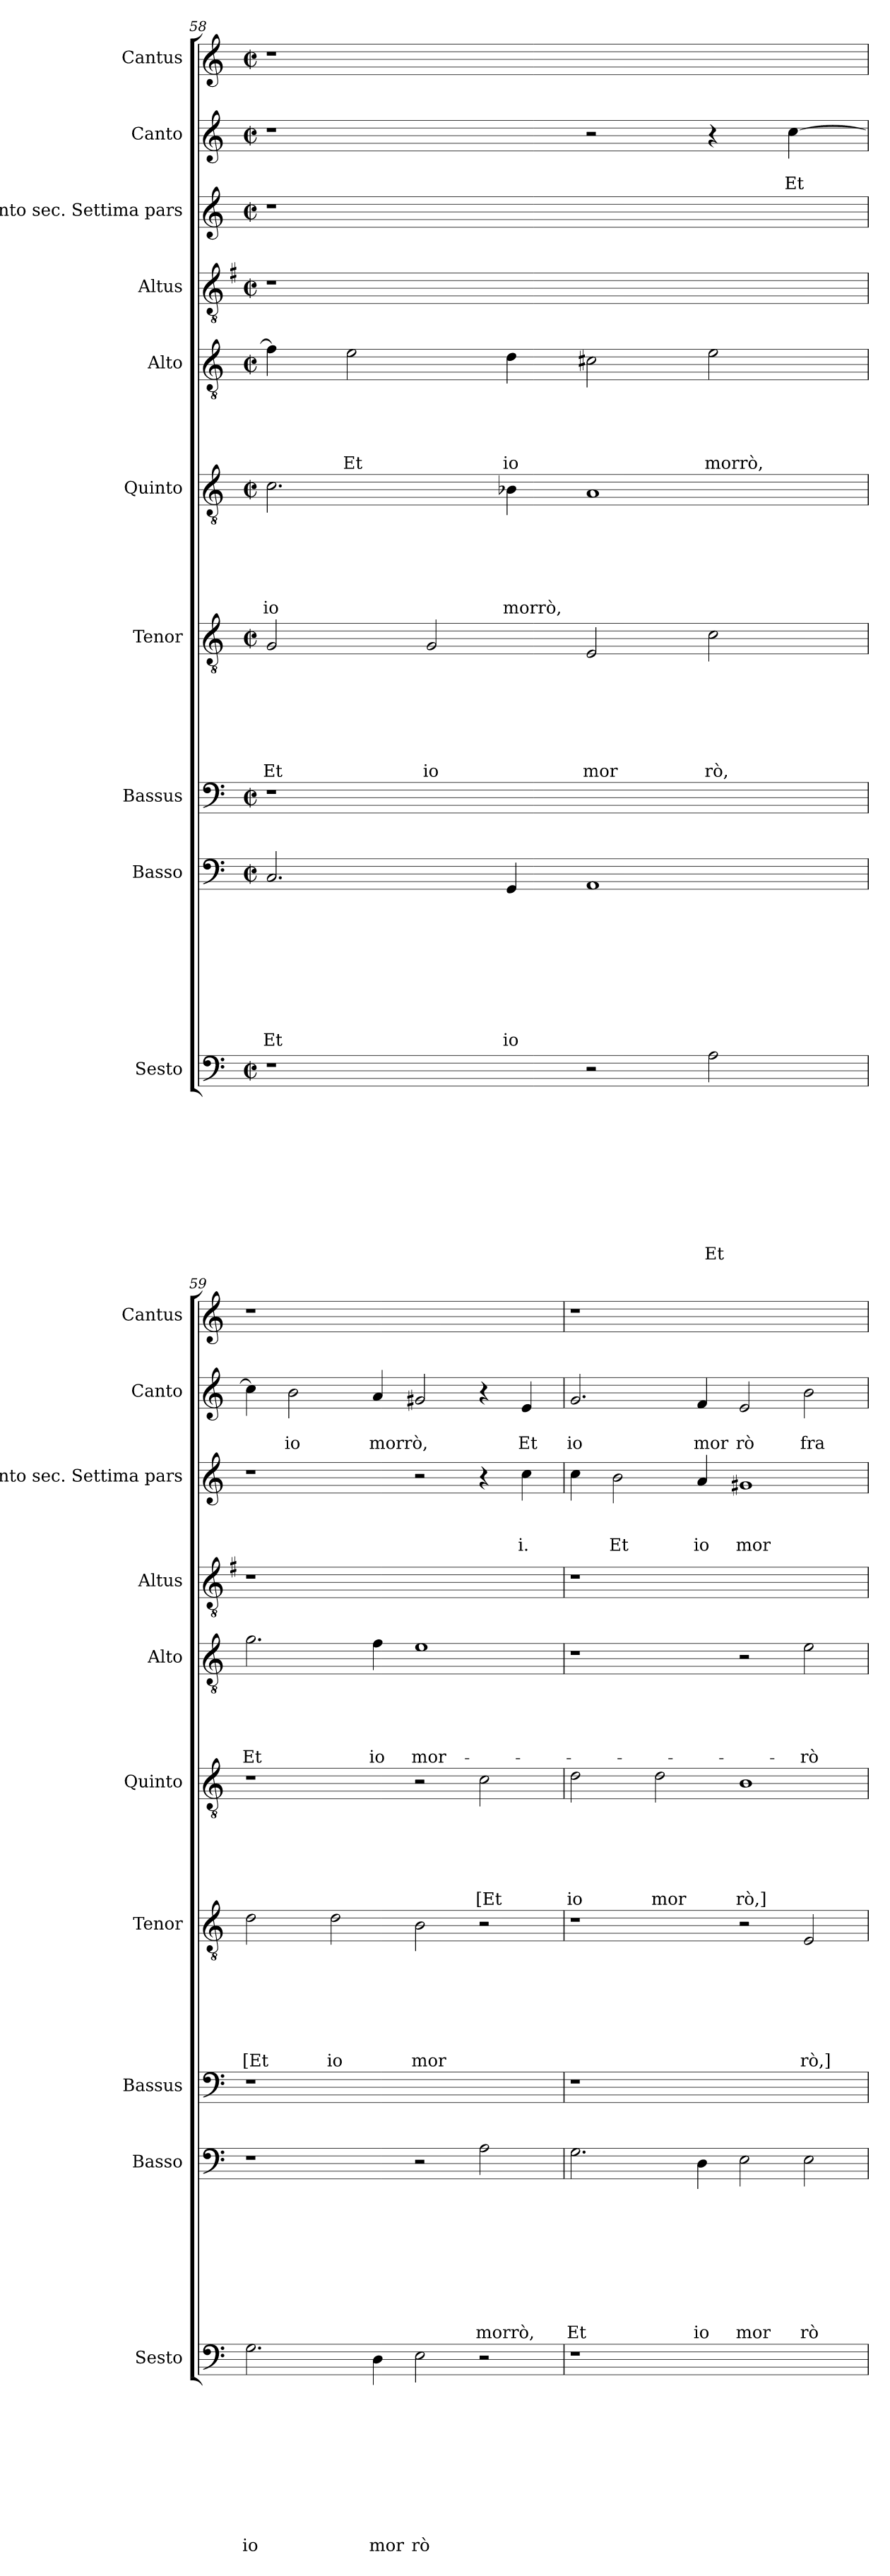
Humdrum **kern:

**kern	**text	**text	**text	**text	**text	**text	**text	**text	**text	**text	**kern	**text	**text	**text	**text	**text	**text	**text	**text	**text	**kern	**kern	**text	**text	**text	**text	**text	**text	**text	**kern	**text	**text	**text	**text	**text	**text	**kern	**text	**text	**text	**text	**text	**kern	**kern	**text	**text	**text	**kern	**text	**text	**kern
*part10	*part10	*part10	*part10	*part10	*part10	*part10	*part10	*part10	*part10	*part10	*part9	*part9	*part9	*part9	*part9	*part9	*part9	*part9	*part9	*part9	*part8	*part7	*part7	*part7	*part7	*part7	*part7	*part7	*part7	*part6	*part6	*part6	*part6	*part6	*part6	*part6	*part5	*part5	*part5	*part5	*part5	*part5	*part4	*part3	*part3	*part3	*part3	*part2	*part2	*part2	*part1
*staff10	*staff10	*staff10	*staff10	*staff10	*staff10	*staff10	*staff10	*staff10	*staff10	*staff10	*staff9	*staff9	*staff9	*staff9	*staff9	*staff9	*staff9	*staff9	*staff9	*staff9	*staff8	*staff7	*staff7	*staff7	*staff7	*staff7	*staff7	*staff7	*staff7	*staff6	*staff6	*staff6	*staff6	*staff6	*staff6	*staff6	*staff5	*staff5	*staff5	*staff5	*staff5	*staff5	*staff4	*staff3	*staff3	*staff3	*staff3	*staff2	*staff2	*staff2	*staff1
*I"Sesto	*	*	*	*	*	*	*	*	*	*	*I"Basso	*	*	*	*	*	*	*	*	*	*I"Bassus	*I"Tenor	*	*	*	*	*	*	*	*I"Quinto	*	*	*	*	*	*	*I"Alto	*	*	*	*	*	*I"Altus	*I"Canto sec. Settima pars	*	*	*	*I"Canto	*	*	*I"Cantus
*I'Sesto	*	*	*	*	*	*	*	*	*	*	*I'Basso	*	*	*	*	*	*	*	*	*	*I'Bassus	*I'Tenor	*	*	*	*	*	*	*	*I'Quinto	*	*	*	*	*	*	*I'Alto	*	*	*	*	*	*I'Altus	*I'Canto sec. Settima pars	*	*	*	*I'Canto	*	*	*I'Cantus
*clefF4	*	*	*	*	*	*	*	*	*	*	*clefF4	*	*	*	*	*	*	*	*	*	*clefF4	*clefGv2	*	*	*	*	*	*	*	*clefGv2	*	*	*	*	*	*	*clefGv2	*	*	*	*	*	*clefGv2	*clefG2	*	*	*	*clefG2	*	*	*clefG2
*k[]	*	*	*	*	*	*	*	*	*	*	*k[]	*	*	*	*	*	*	*	*	*	*k[]	*k[]	*	*	*	*	*	*	*	*k[]	*	*	*	*	*	*	*k[]	*	*	*	*	*	*k[f#]	*k[]	*	*	*	*k[]	*	*	*k[]
*C:	*	*	*	*	*	*	*	*	*	*	*C:	*	*	*	*	*	*	*	*	*	*C:	*C:	*	*	*	*	*	*	*	*C:	*	*	*	*	*	*	*C:	*	*	*	*	*	*G:	*C:	*	*	*	*C:	*	*	*C:
*M2/2	*	*	*	*	*	*	*	*	*	*	*M2/2	*	*	*	*	*	*	*	*	*	*M2/2	*M2/2	*	*	*	*	*	*	*	*M2/2	*	*	*	*	*	*	*M2/2	*	*	*	*	*	*M2/2	*M2/2	*	*	*	*M2/2	*	*	*M2/2
*met(c|)	*	*	*	*	*	*	*	*	*	*	*met(c|)	*	*	*	*	*	*	*	*	*	*met(c|)	*met(c|)	*	*	*	*	*	*	*	*met(c|)	*	*	*	*	*	*	*met(c|)	*	*	*	*	*	*met(c|)	*met(c|)	*	*	*	*met(c|)	*	*	*met(c|)
=58	=58	=58	=58	=58	=58	=58	=58	=58	=58	=58	=58	=58	=58	=58	=58	=58	=58	=58	=58	=58	=58	=58	=58	=58	=58	=58	=58	=58	=58	=58	=58	=58	=58	=58	=58	=58	=58	=58	=58	=58	=58	=58	=58	=58	=58	=58	=58	=58	=58	=58	=58
!	!	!	!	!	!	!	!	!	!	!	!	!	!	!	!	!	!	!	!	!LO:LY:b	!	!	!	!	!	!	!	!	!LO:LY:b	!	!	!	!	!	!	!LO:LY:b	!	!	!	!	!	!	!	!	!	!	!	!	!	!	!
1r	.	.	.	.	.	.	.	.	.	.	2.C/	.	.	.	.	.	.	.	.	Et	1r	2G/	.	.	.	.	.	.	Et	2.c\	.	.	.	.	.	io	4f\]	.	.	.	.	.	1r	1r	.	.	.	1r	.	.	1r
!	!	!	!	!	!	!	!	!	!	!	!	!	!	!	!	!	!	!	!	!	!	!	!	!	!	!	!	!	!	!	!	!	!	!	!	!	!	!	!	!	!	!LO:LY:b	!	!	!	!	!	!	!	!	!
.	.	.	.	.	.	.	.	.	.	.	.	.	.	.	.	.	.	.	.	.	.	.	.	.	.	.	.	.	.	.	.	.	.	.	.	.	2e\	.	.	.	.	Et	.	.	.	.	.	.	.	.	.
!	!	!	!	!	!	!	!	!	!	!	!	!	!	!	!	!	!	!	!	!	!	!	!	!	!	!	!	!	!LO:LY:b	!	!	!	!	!	!	!	!	!	!	!	!	!	!	!	!	!	!	!	!	!	!
.	.	.	.	.	.	.	.	.	.	.	.	.	.	.	.	.	.	.	.	.	.	2G/	.	.	.	.	.	.	io	.	.	.	.	.	.	.	.	.	.	.	.	.	.	.	.	.	.	.	.	.	.
!	!	!	!	!	!	!	!	!	!	!	!	!	!	!	!	!	!	!	!	!LO:LY:b	!	!	!	!	!	!	!	!	!	!	!	!	!	!	!	!LO:LY:b	!	!	!	!	!	!LO:LY:b	!	!	!	!	!	!	!	!	!
.	.	.	.	.	.	.	.	.	.	.	4GG/	.	.	.	.	.	.	.	.	io	.	.	.	.	.	.	.	.	.	4B-X\	.	.	.	.	.	morrò,	4d\	.	.	.	.	io	.	.	.	.	.	.	.	.	.
!	!	!	!	!	!	!	!	!	!	!	!	!	!	!	!	!	!	!	!	!	!	!	!	!	!	!	!	!	!LO:LY:b	!	!	!	!	!	!	!	!	!	!	!	!	!	!	!	!	!	!	!	!	!	!
2r	.	.	.	.	.	.	.	.	.	.	1AA	.	.	.	.	.	.	.	.	.	1ryy	2E/	.	.	.	.	.	.	mor	1A	.	.	.	.	.	.	2c#X\	.	.	.	.	.	1ryy	1ryy	.	.	.	2r	.	.	1ryy
!	!	!	!	!	!	!	!	!	!	!LO:LY:b	!	!	!	!	!	!	!	!	!	!	!	!	!	!	!	!	!	!	!LO:LY:b	!	!	!	!	!	!	!	!	!	!	!	!	!LO:LY:b	!	!	!	!	!	!	!	!	!
2A\	.	.	.	.	.	.	.	.	.	Et	.	.	.	.	.	.	.	.	.	.	.	2c\	.	.	.	.	.	.	rò,	.	.	.	.	.	.	.	2e\	.	.	.	.	morrò,	.	.	.	.	.	4r	.	.	.
!	!	!	!	!	!	!	!	!	!	!	!	!	!	!	!	!	!	!	!	!	!	!	!	!	!	!	!	!	!	!	!	!	!	!	!	!	!	!	!	!	!	!	!	!	!	!	!	!	!	!LO:LY:b	!
.	.	.	.	.	.	.	.	.	.	.	.	.	.	.	.	.	.	.	.	.	.	.	.	.	.	.	.	.	.	.	.	.	.	.	.	.	.	.	.	.	.	.	.	.	.	.	.	[>4cc\	.	Et	.
=59	=59	=59	=59	=59	=59	=59	=59	=59	=59	=59	=59	=59	=59	=59	=59	=59	=59	=59	=59	=59	=59	=59	=59	=59	=59	=59	=59	=59	=59	=59	=59	=59	=59	=59	=59	=59	=59	=59	=59	=59	=59	=59	=59	=59	=59	=59	=59	=59	=59	=59	=59
!	!	!	!	!	!	!	!	!	!	!LO:LY:b	!	!	!	!	!	!	!	!	!	!	!	!	!	!	!	!	!	!	!LO:LY:b	!	!	!	!	!	!	!	!	!	!	!	!	!LO:LY:b	!	!	!	!	!	!	!	!	!
2.G\	.	.	.	.	.	.	.	.	.	io	1r	.	.	.	.	.	.	.	.	.	1r	2d\	.	.	.	.	.	.	[Et	1r	.	.	.	.	.	.	2.g\	.	.	.	.	Et	1r	1r	.	.	.	4cc\]	.	.	1r
!	!	!	!	!	!	!	!	!	!	!	!	!	!	!	!	!	!	!	!	!	!	!	!	!	!	!	!	!	!	!	!	!	!	!	!	!	!	!	!	!	!	!	!	!	!	!	!	!	!	!LO:LY:b	!
.	.	.	.	.	.	.	.	.	.	.	.	.	.	.	.	.	.	.	.	.	.	.	.	.	.	.	.	.	.	.	.	.	.	.	.	.	.	.	.	.	.	.	.	.	.	.	.	2b\	.	io	.
!	!	!	!	!	!	!	!	!	!	!	!	!	!	!	!	!	!	!	!	!	!	!	!	!	!	!	!	!	!LO:LY:b	!	!	!	!	!	!	!	!	!	!	!	!	!	!	!	!	!	!	!	!	!	!
.	.	.	.	.	.	.	.	.	.	.	.	.	.	.	.	.	.	.	.	.	.	2d\	.	.	.	.	.	.	io	.	.	.	.	.	.	.	.	.	.	.	.	.	.	.	.	.	.	.	.	.	.
!	!	!	!	!	!	!	!	!	!	!LO:LY:b	!	!	!	!	!	!	!	!	!	!	!	!	!	!	!	!	!	!	!	!	!	!	!	!	!	!	!	!	!	!	!	!LO:LY:b	!	!	!	!	!	!	!	!LO:LY:b	!
4D\	.	.	.	.	.	.	.	.	.	mor	.	.	.	.	.	.	.	.	.	.	.	.	.	.	.	.	.	.	.	.	.	.	.	.	.	.	4f\	.	.	.	.	io	.	.	.	.	.	4a/	.	morrò,	.
!	!	!	!	!	!	!	!	!	!	!LO:LY:b	!	!	!	!	!	!	!	!	!	!	!	!	!	!	!	!	!	!	!LO:LY:b	!	!	!	!	!	!	!	!	!	!	!	!	!LO:LY:b	!	!	!	!	!	!	!	!	!
2E\	.	.	.	.	.	.	.	.	.	rò	2r	.	.	.	.	.	.	.	.	.	1ryy	2B\	.	.	.	.	.	.	mor	2r	.	.	.	.	.	.	1e	.	.	.	.	mor-	1ryy	2r	.	.	.	2g#X/	.	.	1ryy
!	!	!	!	!	!	!	!	!	!	!	!	!	!	!	!	!	!	!	!	!LO:LY:b	!	!	!	!	!	!	!	!	!	!	!	!	!	!	!	!LO:LY:b	!	!	!	!	!	!	!	!	!	!	!	!	!	!	!
2r	.	.	.	.	.	.	.	.	.	.	2A\	.	.	.	.	.	.	.	.	morrò,	.	2r	.	.	.	.	.	.	.	2c\	.	.	.	.	.	[Et	.	.	.	.	.	.	.	4r	.	.	.	4r	.	.	.
!	!	!	!	!	!	!	!	!	!	!	!	!	!	!	!	!	!	!	!	!	!	!	!	!	!	!	!	!	!	!	!	!	!	!	!	!	!	!	!	!	!	!	!	!	!	!	!LO:LY:b	!	!	!LO:LY:b	!
.	.	.	.	.	.	.	.	.	.	.	.	.	.	.	.	.	.	.	.	.	.	.	.	.	.	.	.	.	.	.	.	.	.	.	.	.	.	.	.	.	.	.	.	4cc\	.	.	-i.	4e/	.	Et	.
!!LO:LB:g=z
=60	=60	=60	=60	=60	=60	=60	=60	=60	=60	=60	=60	=60	=60	=60	=60	=60	=60	=60	=60	=60	=60	=60	=60	=60	=60	=60	=60	=60	=60	=60	=60	=60	=60	=60	=60	=60	=60	=60	=60	=60	=60	=60	=60	=60	=60	=60	=60	=60	=60	=60	=60
!	!	!	!	!	!	!	!	!	!	!	!	!	!	!	!	!	!	!	!	!LO:LY:b	!	!	!	!	!	!	!	!	!	!	!	!	!	!	!	!LO:LY:b	!	!	!	!	!	!	!	!	!	!	!	!	!	!LO:LY:b	!
1r	.	.	.	.	.	.	.	.	.	.	2.G\	.	.	.	.	.	.	.	.	Et	1r	1r	.	.	.	.	.	.	.	2d\	.	.	.	.	.	io	1r	.	.	.	.	.	1r	4cc\	.	.	.	2.g/	.	io	1r
!	!	!	!	!	!	!	!	!	!	!	!	!	!	!	!	!	!	!	!	!	!	!	!	!	!	!	!	!	!	!	!	!	!	!	!	!	!	!	!	!	!	!	!	!	!	!	!LO:LY:b	!	!	!	!
.	.	.	.	.	.	.	.	.	.	.	.	.	.	.	.	.	.	.	.	.	.	.	.	.	.	.	.	.	.	.	.	.	.	.	.	.	.	.	.	.	.	.	.	2b\	.	.	Et	.	.	.	.
!	!	!	!	!	!	!	!	!	!	!	!	!	!	!	!	!	!	!	!	!	!	!	!	!	!	!	!	!	!	!	!	!	!	!	!	!LO:LY:b	!	!	!	!	!	!	!	!	!	!	!	!	!	!	!
.	.	.	.	.	.	.	.	.	.	.	.	.	.	.	.	.	.	.	.	.	.	.	.	.	.	.	.	.	.	2d\	.	.	.	.	.	mor	.	.	.	.	.	.	.	.	.	.	.	.	.	.	.
!	!	!	!	!	!	!	!	!	!	!	!	!	!	!	!	!	!	!	!	!LO:LY:b	!	!	!	!	!	!	!	!	!	!	!	!	!	!	!	!	!	!	!	!	!	!	!	!	!	!	!LO:LY:b	!	!	!LO:LY:b	!
.	.	.	.	.	.	.	.	.	.	.	4D\	.	.	.	.	.	.	.	.	io	.	.	.	.	.	.	.	.	.	.	.	.	.	.	.	.	.	.	.	.	.	.	.	4a/	.	.	io	4f/	.	mor	.
!	!	!	!	!	!	!	!	!	!	!	!	!	!	!	!	!	!	!	!	!LO:LY:b	!	!	!	!	!	!	!	!	!	!	!	!	!	!	!	!LO:LY:b	!	!	!	!	!	!	!	!	!	!	!LO:LY:b	!	!	!LO:LY:b	!
1ryy	.	.	.	.	.	.	.	.	.	.	2E\	.	.	.	.	.	.	.	.	mor	1ryy	2r	.	.	.	.	.	.	.	1B	.	.	.	.	.	rò,]	2r	.	.	.	.	.	1ryy	1g#X	.	.	mor	2e/	.	rò	1ryy
!	!	!	!	!	!	!	!	!	!	!	!	!	!	!	!	!	!	!	!	!LO:LY:b	!	!	!	!	!	!	!	!	!LO:LY:b	!	!	!	!	!	!	!	!	!	!	!	!	!LO:LY:b	!	!	!	!	!	!	!	!LO:LY:b	!
.	.	.	.	.	.	.	.	.	.	.	2E\	.	.	.	.	.	.	.	.	rò	.	2E/	.	.	.	.	.	.	rò,]	.	.	.	.	.	.	.	2e\	.	.	.	.	-rò	.	.	.	.	.	2b\	.	fra	.
=	=	=	=	=	=	=	=	=	=	=	=	=	=	=	=	=	=	=	=	=	=	=	=	=	=	=	=	=	=	=	=	=	=	=	=	=	=	=	=	=	=	=	=	=	=	=	=	=	=	=	=
*-	*-	*-	*-	*-	*-	*-	*-	*-	*-	*-	*-	*-	*-	*-	*-	*-	*-	*-	*-	*-	*-	*-	*-	*-	*-	*-	*-	*-	*-	*-	*-	*-	*-	*-	*-	*-	*-	*-	*-	*-	*-	*-	*-	*-	*-	*-	*-	*-	*-	*-	*-
